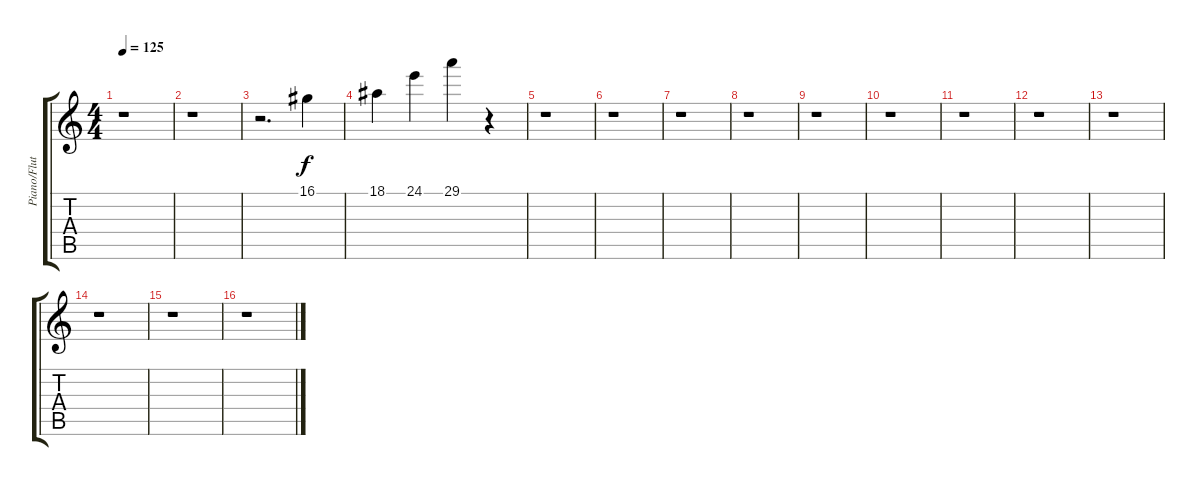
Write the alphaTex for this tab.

\track ("Piano/Flutes/Echo" "Piano/Flut") {instrument acousticgrandpiano}
\staff {score tabs}
\tuning (E4 B3 G3 D3 A2 E2) {hide}
\ts (4 4)
\tempo 125
\clef g2
\ks c
r.1{dy ff} |
r.1 |
r.2{d} 16.1.4{dy f volume 15 instrument fx8scifi} |
18.1.4 24.1.4 29.1.4 r.4 |
r.1 |
r.1 |
r.1 |
r.1 |
r.1 |
r.1 |
r.1 |
r.1 |
r.1 |
r.1 |
r.1 |
r.1
